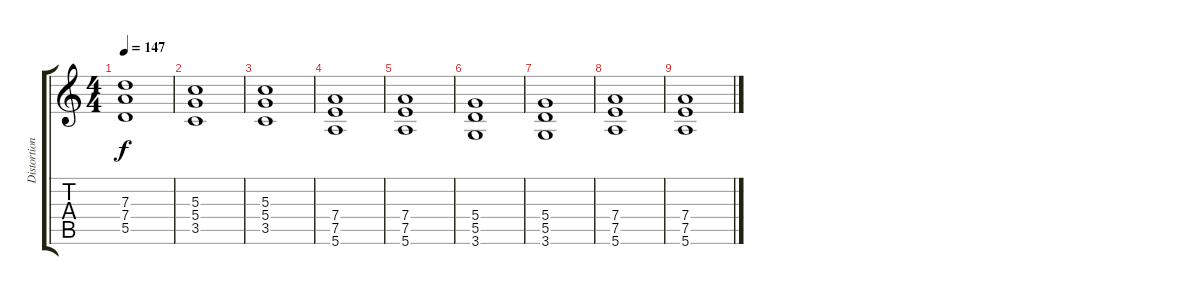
\track ("Distortion Guitar" "Distortion") {instrument distortionguitar}
\staff {score tabs}
\tuning (E4 B3 G3 D3 A2 E2) {hide}
\ts (4 4)
\tempo 147
\clef g2
\ks c
(7.3 7.4 5.5).1{dy f} |
(5.3 5.4 3.5).1 |
(5.3 5.4 3.5).1 |
(7.4 7.5 5.6).1 |
(7.4 7.5 5.6).1 |
(5.4 5.5 3.6).1 |
(5.4 5.5 3.6).1 |
(7.4 7.5 5.6).1 |
(7.4 7.5 5.6).1
